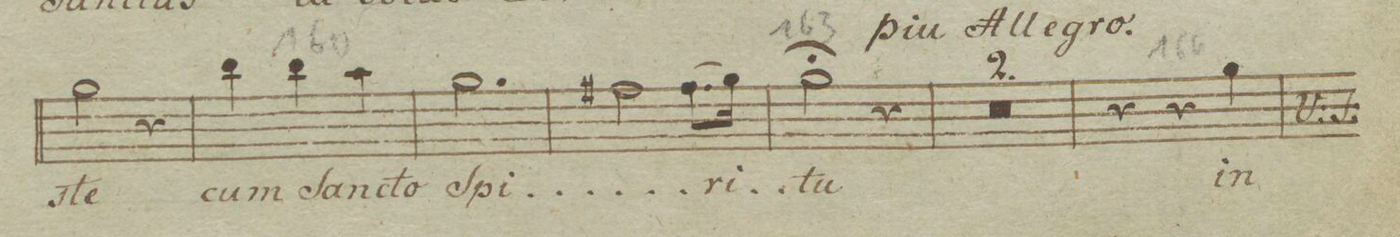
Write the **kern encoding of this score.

**kern	**text	**dynam
*I"Alto.	*	*
*clefC3	*	*
*k[-b-e-]	*	*
*met(c)	*	*
*M3/4	*	*
2a\	-ste	.
4r	.	.
=160	=160	=160
4cc\	cum	.
4cc\	San-	.
4b-\	-cto	.
=161	=161	=161
2.a\	Spi-	.
=162	=162	=162
2g#X\	.	.
(8.g#\L	-ri-	.
16a\Jk)	.	.
=163	=163	=163
2a;\	-tu	.
4r	.	.
=164	=164	=164
1.r	.	.
=165	=165	=165
=166	=166	=166
4r	.	.
4r	.	.
4a\	in	.
=167	=167	=167
*-	*-	*-
